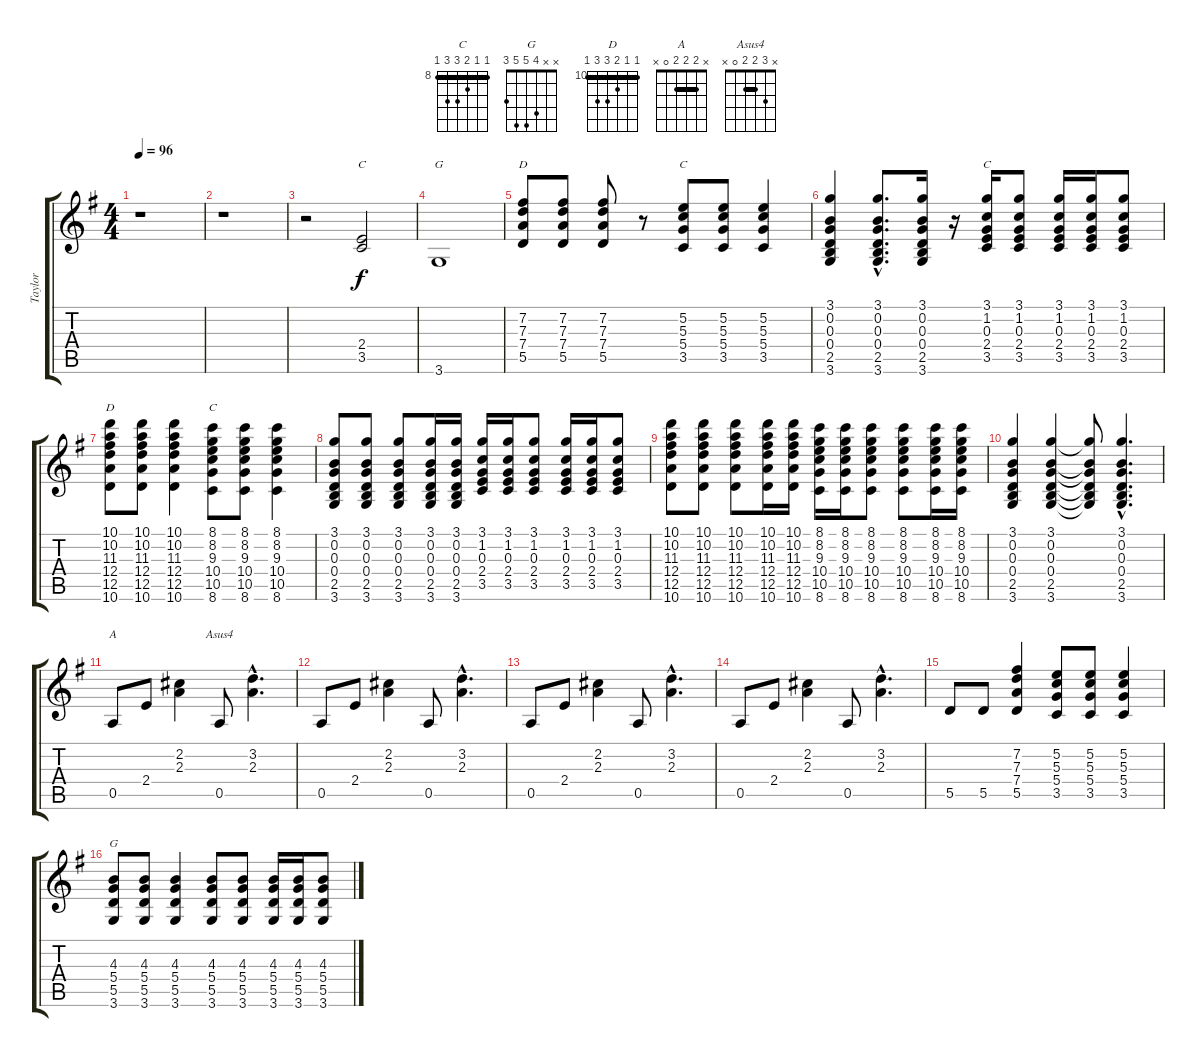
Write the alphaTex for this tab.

\track ("Taylor" "Taylor") {instrument overdrivenguitar}
\staff {score tabs}
\tuning (E4 B3 G3 D3 A2 E2) {hide}
\chord ("C" 0 1 0 2 3 x)
\chord ("G" 3 0 0 0 2 3)
\chord ("D" x 7 7 7 5 x) {firstfret 5 barre 7}
\chord ("C" x 5 5 5 3 x) {barre 5}
\chord ("C" 3 1 0 2 3 x)
\chord ("D" 10 10 11 12 12 10) {firstfret 10 barre 10}
\chord ("C" 8 8 9 10 10 8) {firstfret 8 barre 8}
\chord ("A" x 2 2 2 0 x) {barre 2}
\chord ("Asus4" x 3 2 2 0 x) {barre 2}
\chord ("G" x x 4 5 5 3)
\ts (4 4)
\tempo 96
\clef g2
\ks g
r.1{dy f instrument overdrivenguitar} |
r.1 |
r.2 (2.4 3.5).2{ch "C"} |
3.6.1{ch "G"} |
(7.2 7.3 7.4 5.5).8{ch "D"} (7.2 7.3 7.4 5.5).8 (7.2 7.3 7.4 5.5).8 r.8 (5.2 5.3 5.4 3.5).8{ch "C"} (5.2 5.3 5.4 3.5).8 (5.2 5.3 5.4 3.5).4 |
(3.1 0.2 0.3 0.4 2.5 3.6).4 (3.1{hac} 0.2{hac} 0.3{hac} 0.4{hac} 2.5{hac} 3.6{hac}).8{d} (3.1 0.2 0.3 0.4 2.5 3.6).16 r.16 (3.1 1.2 0.3 2.4 3.5).16{ch "C"} (3.1 1.2 0.3 2.4 3.5).8 (3.1 1.2 0.3 2.4 3.5).16 (3.1 1.2 0.3 2.4 3.5).16 (3.1 1.2 0.3 2.4 3.5).8 |
(10.1 10.2 11.3 12.4 12.5 10.6).8{ch "D"} (10.1 10.2 11.3 12.4 12.5 10.6).8 (10.1 10.2 11.3 12.4 12.5 10.6).4 (8.1 8.2 9.3 10.4 10.5 8.6).8{ch "C"} (8.1 8.2 9.3 10.4 10.5 8.6).8 (8.1 8.2 9.3 10.4 10.5 8.6).4 |
(3.1 0.2 0.3 0.4 2.5 3.6).8 (3.1 0.2 0.3 0.4 2.5 3.6).8 (3.1 0.2 0.3 0.4 2.5 3.6).8 (3.1 0.2 0.3 0.4 2.5 3.6).16 (3.1 0.2 0.3 0.4 2.5 3.6).16 (3.1 1.2 0.3 2.4 3.5).16 (3.1 1.2 0.3 2.4 3.5).16 (3.1 1.2 0.3 2.4 3.5).8 (3.1 1.2 0.3 2.4 3.5).16 (3.1 1.2 0.3 2.4 3.5).16 (3.1 1.2 0.3 2.4 3.5).8 |
(10.1 10.2 11.3 12.4 12.5 10.6).8 (10.1 10.2 11.3 12.4 12.5 10.6).8 (10.1 10.2 11.3 12.4 12.5 10.6).8 (10.1 10.2 11.3 12.4 12.5 10.6).16 (10.1 10.2 11.3 12.4 12.5 10.6).16 (8.1 8.2 9.3 10.4 10.5 8.6).16 (8.1 8.2 9.3 10.4 10.5 8.6).16 (8.1 8.2 9.3 10.4 10.5 8.6).8 (8.1 8.2 9.3 10.4 10.5 8.6).8 (8.1 8.2 9.3 10.4 10.5 8.6).16 (8.1 8.2 9.3 10.4 10.5 8.6).16 |
(3.1 0.2 0.3 0.4 2.5 3.6).4 (3.1 0.2 0.3 0.4 2.5 3.6).4 (3.1{t} 0.2{t} 0.3{t} 0.4{t} 2.5{t} 3.6{t}).8 (3.1{hac} 0.2{hac} 0.3{hac} 0.4{hac} 2.5{hac} 3.6{hac}).4{d} |
0.5.8{ch "A"} 2.4.8 (2.2 2.3).4 0.5.8{ch "Asus4"} (3.2{hac} 2.3{hac}).4{d} |
0.5.8 2.4.8 (2.2 2.3).4 0.5.8 (3.2{hac} 2.3{hac}).4{d} |
0.5.8 2.4.8 (2.2 2.3).4 0.5.8 (3.2{hac} 2.3{hac}).4{d} |
0.5.8 2.4.8 (2.2 2.3).4 0.5.8 (3.2{hac} 2.3{hac}).4{d} |
5.5.8 5.5.8 (7.2 7.3 7.4 5.5).4 (5.2 5.3 5.4 3.5).8 (5.2 5.3 5.4 3.5).8 (5.2 5.3 5.4 3.5).4 |
(4.3 5.4 5.5 3.6).8{ch "G"} (4.3 5.4 5.5 3.6).8 (4.3 5.4 5.5 3.6).4 (4.3 5.4 5.5 3.6).8 (4.3 5.4 5.5 3.6).8 (4.3 5.4 5.5 3.6).16 (4.3 5.4 5.5 3.6).16 (4.3 5.4 5.5 3.6).8
